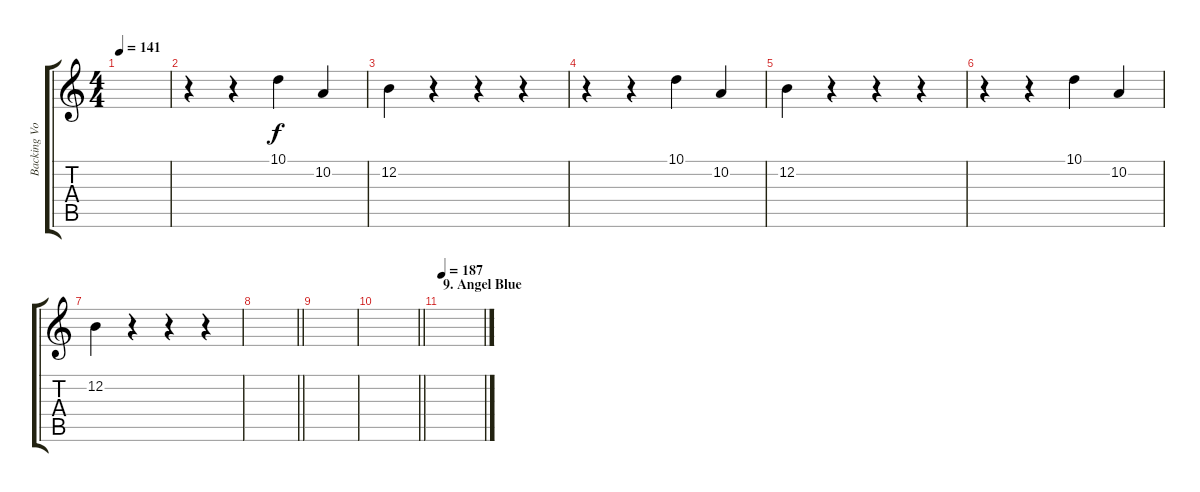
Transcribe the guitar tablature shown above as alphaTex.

\track ("Backing Vocals" "Backing Vo") {instrument bassoon}
\staff {score tabs}
\tuning (E4 B3 G3 D3 A2 E2) {hide}
\ts (4 4)
\tempo 141
\clef g2
\ks c
|
r.4 r.4 10.1.4 10.2.4 |
12.2.4 r.4 r.4 r.4 |
r.4 r.4 10.1.4 10.2.4 |
12.2.4 r.4 r.4 r.4 |
r.4 r.4 10.1.4 10.2.4 |
12.2.4 r.4 r.4 r.4 |
\barLineRight lightlight
|
|
\barLineRight lightlight
|
\section ("" "9. Angel Blue")
\tempo 187
